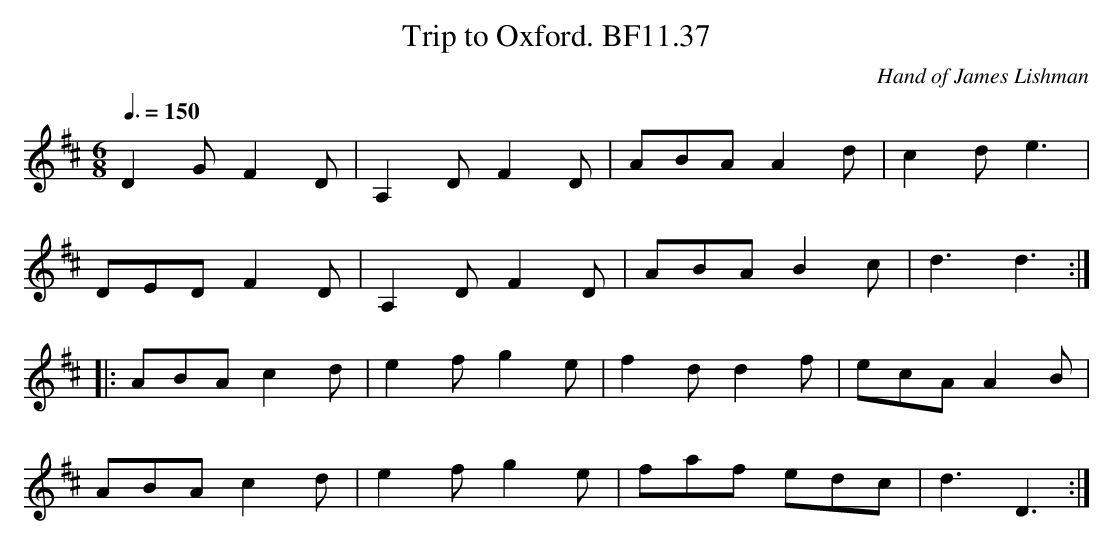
X:1
T:Trip to Oxford. BF11.37
M:6/8
L:1/8
Q:3/8=150
C:Hand of James Lishman
K:D major
D2GF2D|A,2DF2D|ABA A2d|c2de3|
DEDF2D|A,2DF2D|ABAB2c|d3d3:|
|:ABAc2d|e2fg2e|f2dd2f|ecAA2B|
ABAc2d|e2fg2e|faf edc|d3D3:|
